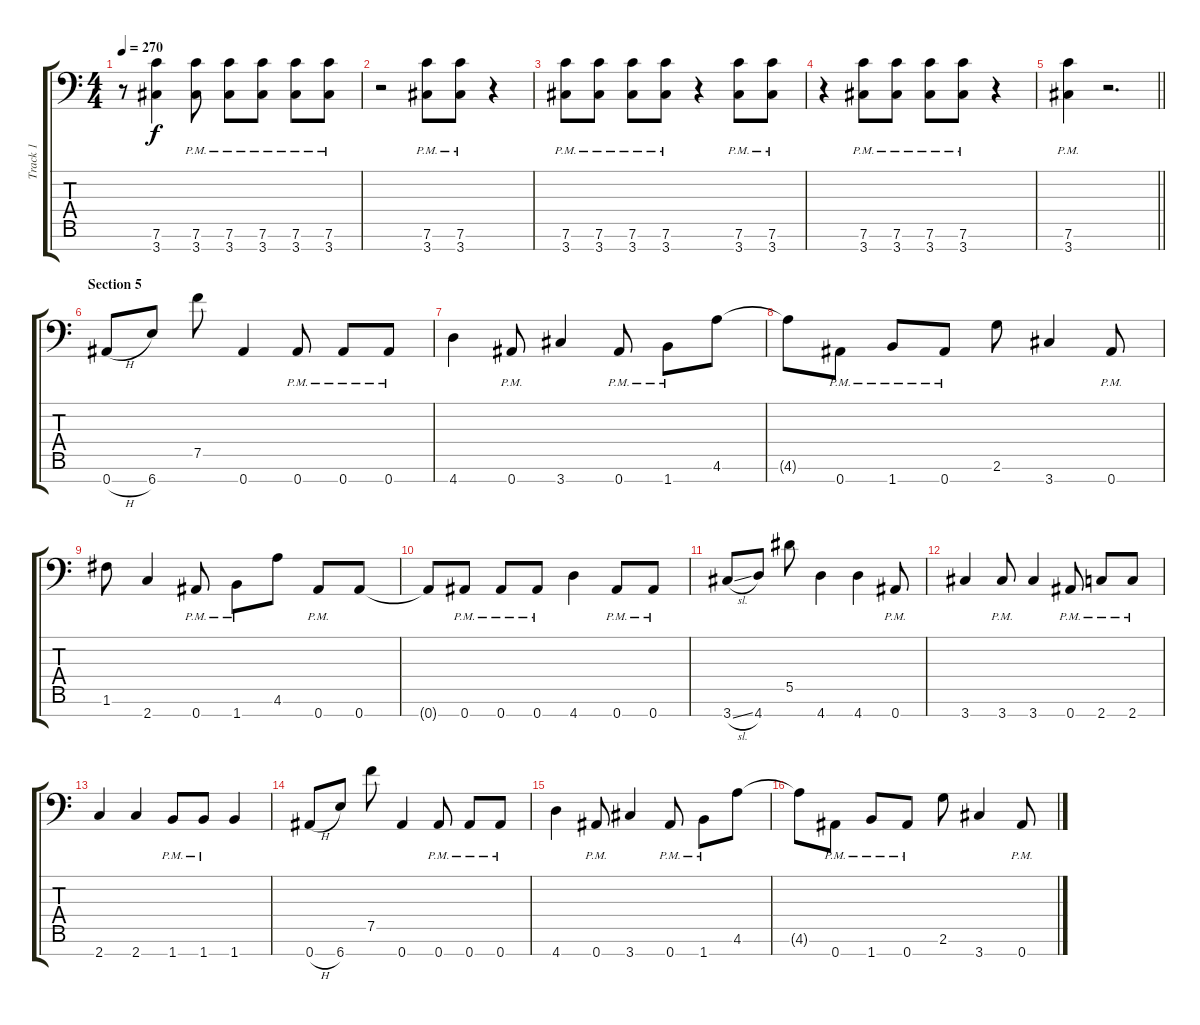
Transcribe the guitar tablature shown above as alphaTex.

\track ("Track 1" "Track 1") {instrument overdrivenguitar}
\staff {score tabs}
\tuning (F4 C4 Ab3 Eb3 Bb2 F2 Bb1) {hide}
\ts (4 4)
\tempo 270
\clef f4
\ks c
r.8{dy f} (7.6 3.7).4 (7.6{pm} 3.7{pm}).8 (7.6{pm} 3.7{pm}).8 (7.6{pm} 3.7{pm}).8 (7.6{pm} 3.7{pm}).8 (7.6{pm} 3.7{pm}).8 |
r.2 (7.6{pm} 3.7{pm}).8 (7.6{pm} 3.7{pm}).8 r.4 |
(7.6{pm} 3.7{pm}).8 (7.6{pm} 3.7{pm}).8 (7.6{pm} 3.7{pm}).8 (7.6{pm} 3.7{pm}).8 r.4 (7.6{pm} 3.7{pm}).8 (7.6{pm} 3.7{pm}).8 |
r.4 (7.6{pm} 3.7{pm}).8 (7.6{pm} 3.7{pm}).8 (7.6{pm} 3.7{pm}).8 (7.6{pm} 3.7{pm}).8 r.4 |
\barLineRight lightlight
(7.6{pm} 3.7{pm}).4 r.2{d} |
\section ("" "Section 5")
0.7{h}.8 6.7.8 7.5.8 0.7.4 0.7{pm}.8 0.7{pm}.8 0.7{pm}.8 |
4.7.4 0.7{pm}.8 3.7.4 0.7{pm}.8 1.7{pm}.8 4.6.8 |
4.6{t}.8 0.7{pm}.8 1.7{pm}.8 0.7{pm}.8 2.6.8 3.7.4 0.7{pm}.8 |
1.6.8 2.7.4 0.7{pm}.8 1.7{pm}.8 4.6.8 0.7{pm}.8 0.7.8 |
0.7{t}.8 0.7{pm}.8 0.7{pm}.8 0.7{pm}.8 4.7.4 0.7{pm}.8 0.7{pm}.8 |
3.7{sl}.8 4.7.8 5.5.8 4.7.4 4.7.4 0.7{pm}.8 |
3.7.4 3.7{pm}.8 3.7.4 0.7{pm}.8 2.7{pm}.8 2.7{pm}.8 |
2.7.4 2.7.4 1.7{pm}.8 1.7{pm}.8 1.7.4 |
0.7{h}.8 6.7.8 7.5.8 0.7.4 0.7{pm}.8 0.7{pm}.8 0.7{pm}.8 |
4.7.4 0.7{pm}.8 3.7.4 0.7{pm}.8 1.7{pm}.8 4.6.8 |
4.6{t}.8 0.7{pm}.8 1.7{pm}.8 0.7{pm}.8 2.6.8 3.7.4 0.7{pm}.8
